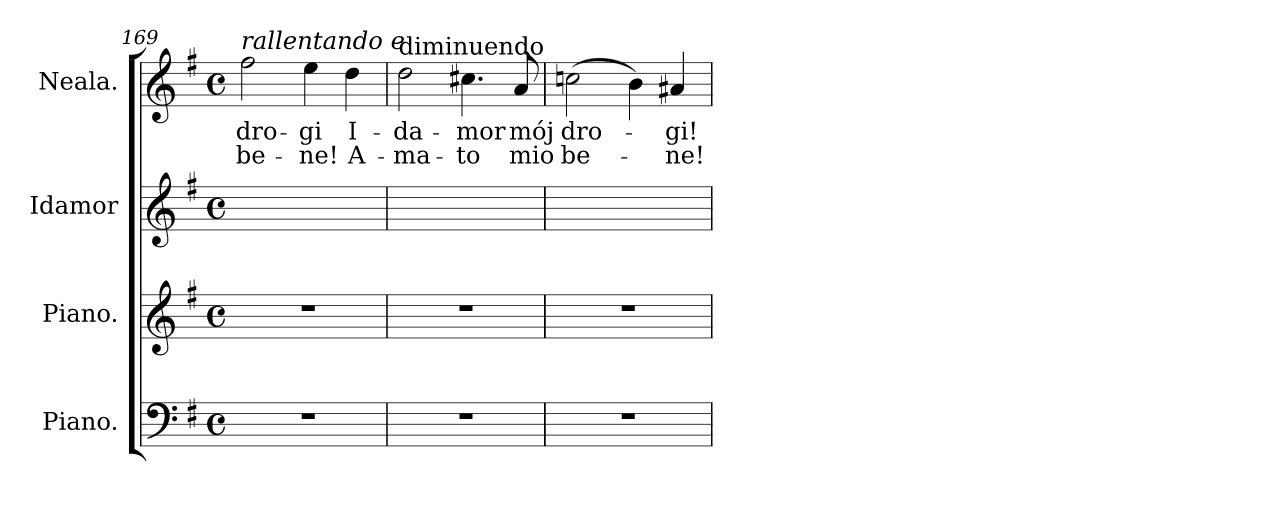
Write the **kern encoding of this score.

**kern	**kern	**kern	**kern	**text	**text
*part4	*part3	*part2	*part1	*part1	*part1
*staff4	*staff3	*staff2	*staff1	*staff1	*staff1
*I"Piano.	*I"Piano.	*I"Idamor	*I"Neala.	*	*
*	*	*I'I.	*I'N.	*	*
*clefF4	*clefG2	*clefG2	*clefG2	*	*
*k[f#]	*k[f#]	*k[f#]	*k[f#]	*	*
*M4/4	*M4/4	*M4/4	*M4/4	*	*
*met(c)	*met(c)	*met(c)	*met(c)	*	*
=169	=169	=169	=169	=169	=169
!	!	!	!LO:TX:a:i:t=rallentando e	!	!
1r	1r	1ryy	2ff#\	dro-	be-
.	.	.	4ee\	-gi	-ne!
.	.	.	4dd\	I-	A-
=170	=170	=170	=170	=170	=170
!	!	!	!LO:TX:a:t=diminuendo	!	!
1r	1r	1ryy	2dd\	-da-	-ma-
.	.	.	4.cc#X\	-mor	-to
.	.	.	8a/	mój	mio
=171	=171	=171	=171	=171	=171
1r	1r	1ryy	(2ccn\	dro-	be-
.	.	.	4b\)	.	.
.	.	.	4a#X/	-gi!	-ne!
=	=	=	=	=	=
*-	*-	*-	*-	*-	*-
